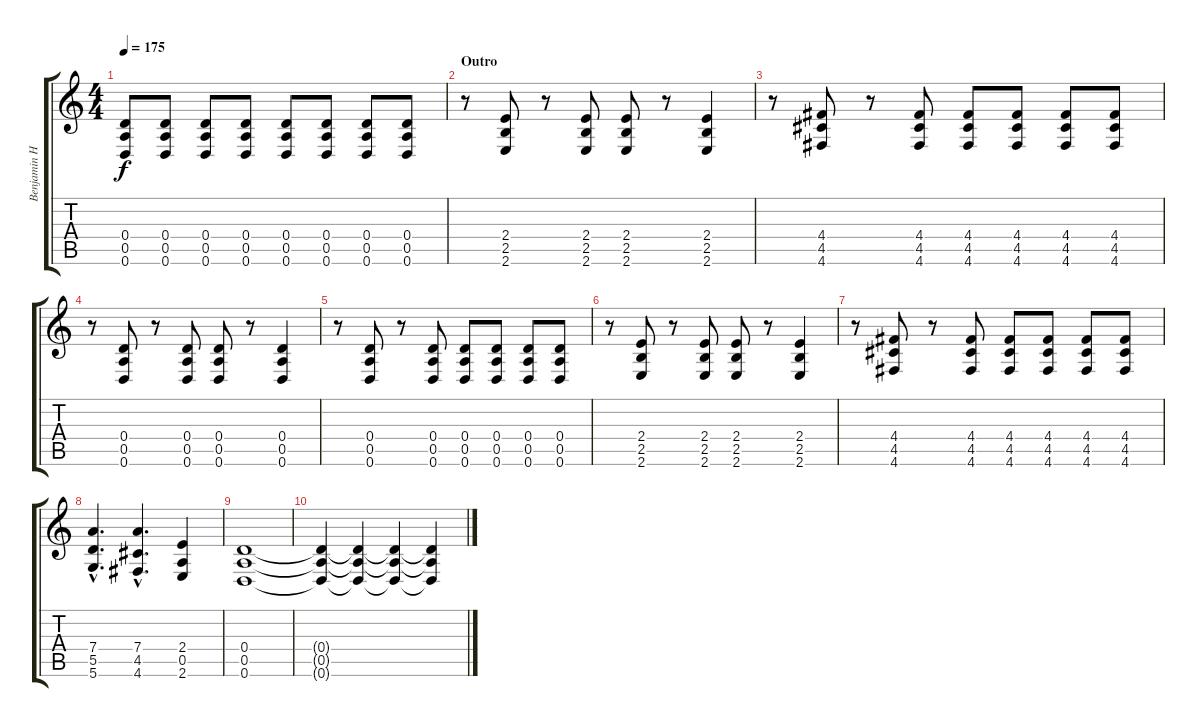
\track ("Benjamin Harper Guitar 2" "Benjamin H") {instrument distortionguitar}
\staff {score tabs}
\tuning (E4 B3 G3 D3 A2 D2) {hide}
\ts (4 4)
\tempo 175
\clef g2
\ks c
(0.4 0.5 0.6).8{dy f} (0.4 0.5 0.6).8 (0.4 0.5 0.6).8 (0.4 0.5 0.6).8 (0.4 0.5 0.6).8 (0.4 0.5 0.6).8 (0.4 0.5 0.6).8 (0.4 0.5 0.6).8 |
\section ("" "Outro")
r.8{balance 16} (2.4 2.5 2.6).8 r.8 (2.4 2.5 2.6).8 (2.4 2.5 2.6).8 r.8 (2.4 2.5 2.6).4 |
r.8 (4.4 4.5 4.6).8 r.8 (4.4 4.5 4.6).8 (4.4 4.5 4.6).8 (4.4 4.5 4.6).8 (4.4 4.5 4.6).8 (4.4 4.5 4.6).8 |
r.8 (0.4 0.5 0.6).8 r.8 (0.4 0.5 0.6).8 (0.4 0.5 0.6).8 r.8 (0.4 0.5 0.6).4 |
r.8 (0.4 0.5 0.6).8 r.8 (0.4 0.5 0.6).8 (0.4 0.5 0.6).8 (0.4 0.5 0.6).8 (0.4 0.5 0.6).8 (0.4 0.5 0.6).8 |
r.8{balance 16} (2.4 2.5 2.6).8 r.8 (2.4 2.5 2.6).8 (2.4 2.5 2.6).8 r.8 (2.4 2.5 2.6).4 |
r.8 (4.4 4.5 4.6).8 r.8 (4.4 4.5 4.6).8 (4.4 4.5 4.6).8 (4.4 4.5 4.6).8 (4.4 4.5 4.6).8 (4.4 4.5 4.6).8 |
(7.4{hac} 5.5{hac} 5.6{hac}).4{d} (7.4{hac} 4.5{hac} 4.6{hac}).4{d} (2.4 0.5 2.6).4 |
(0.4 0.5 0.6).1{volume 4} |
(0.4{t} 0.5{t} 0.6{t}).4 (0.4{t} 0.5{t} 0.6{t}).4 (0.4{t} 0.5{t} 0.6{t}).4 (0.4{t} 0.5{t} 0.6{t}).4
